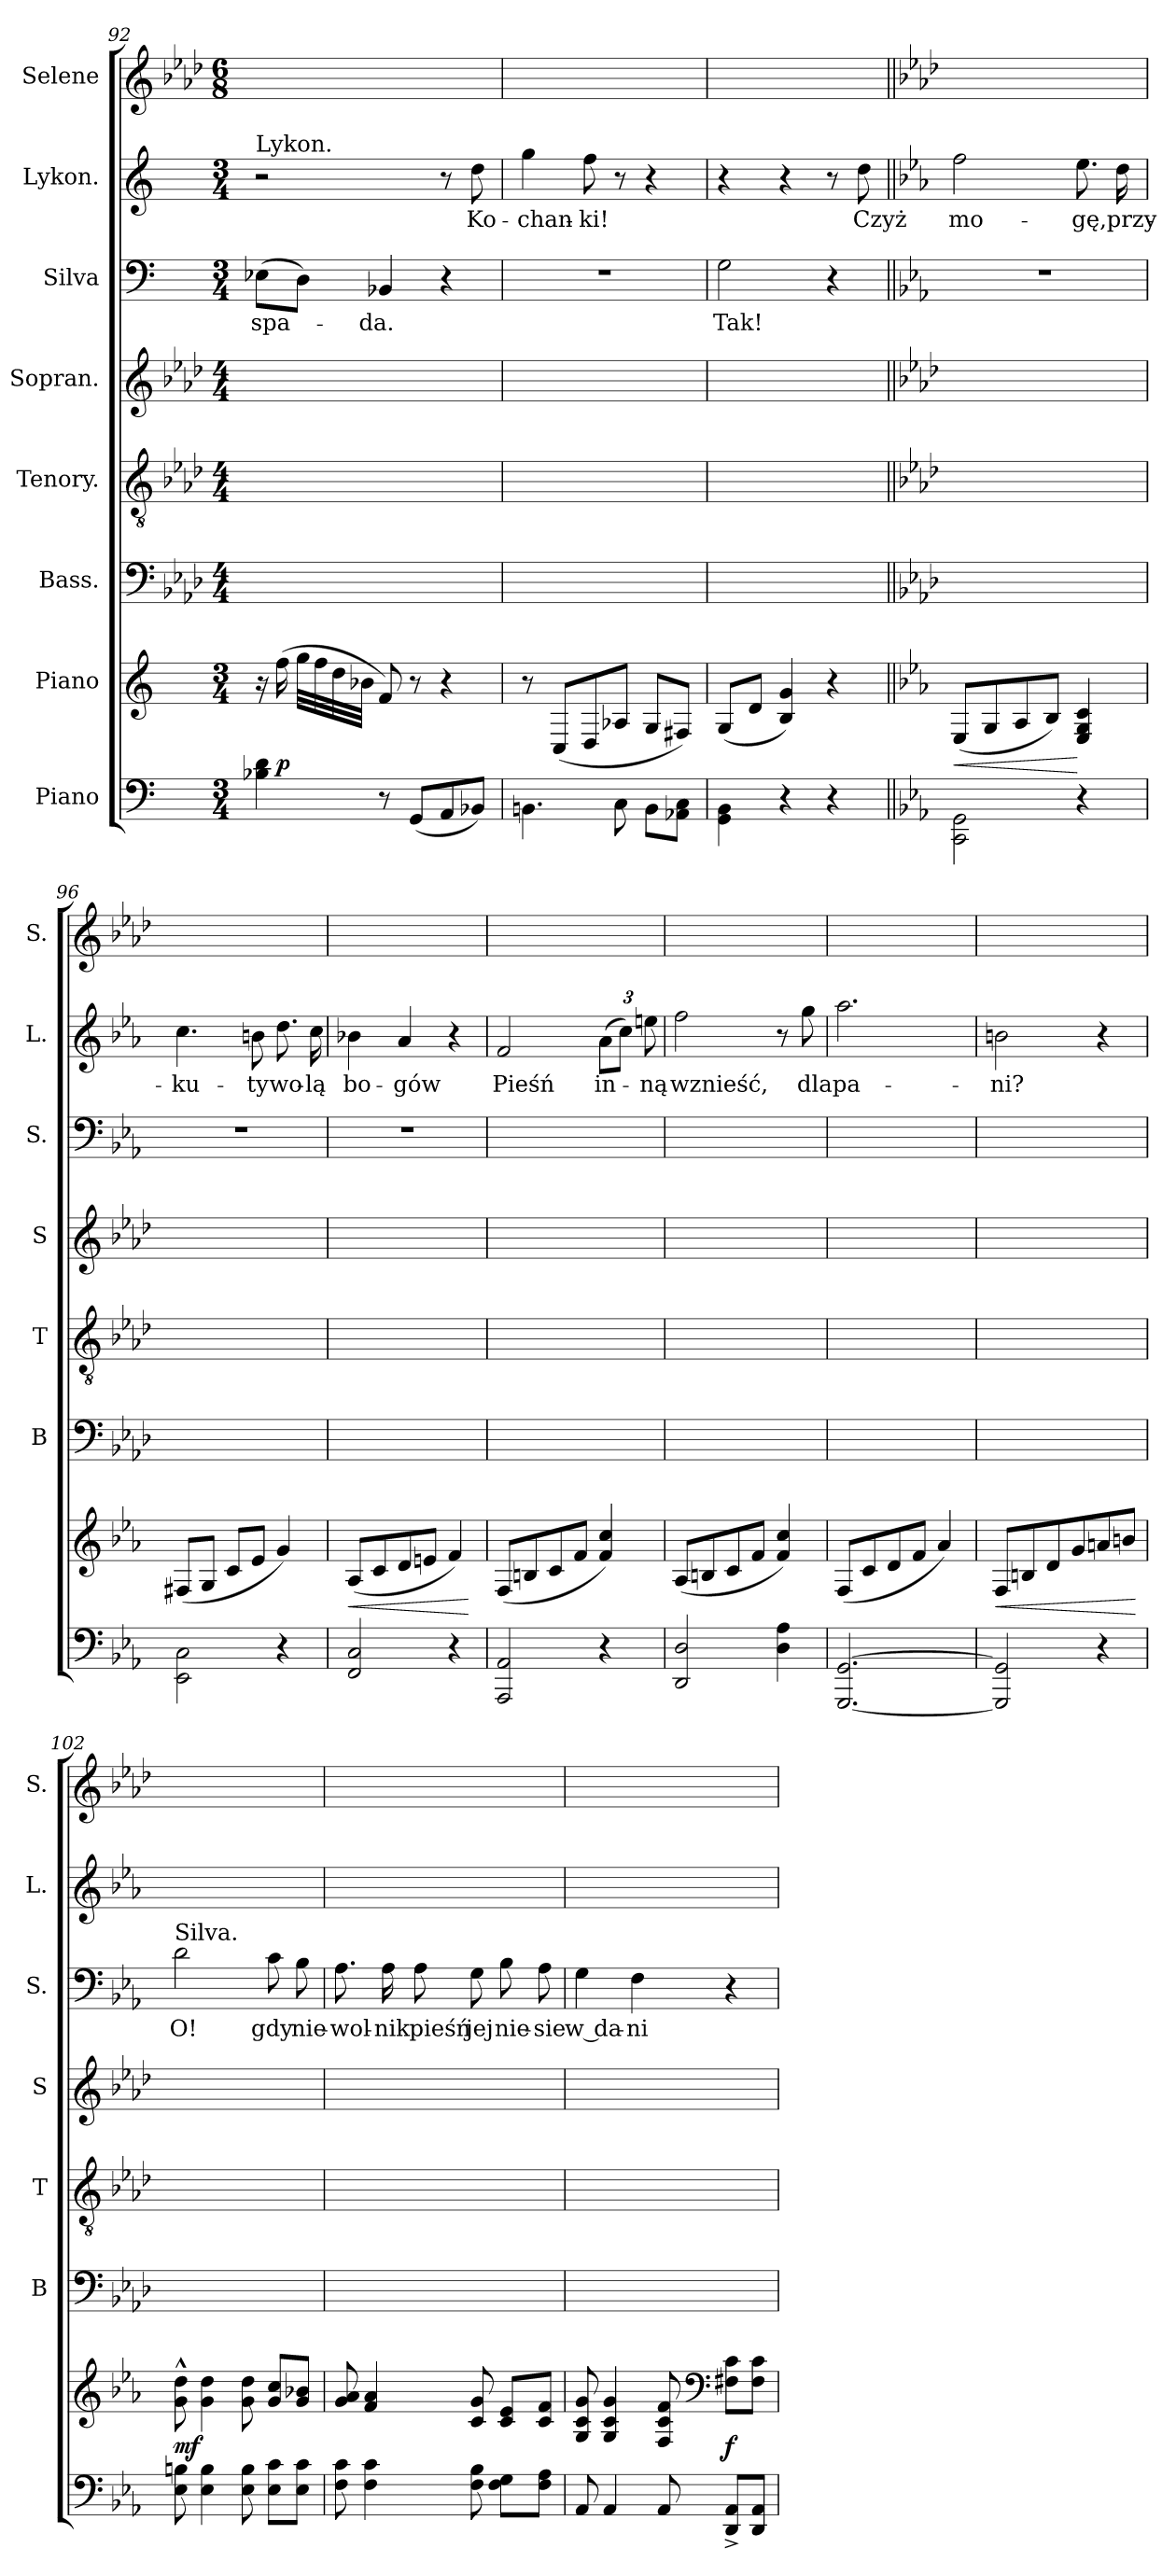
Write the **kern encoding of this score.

**kern	**kern	**dynam	**kern	**kern	**kern	**kern	**text	**kern	**text	**kern
*part8	*part7	*part7	*part6	*part5	*part4	*part3	*part3	*part2	*part2	*part1
*staff8	*staff7	*staff7	*staff6	*staff5	*staff4	*staff3	*staff3	*staff2	*staff2	*staff1
*I"Piano	*I"Piano	*	*I"Bass.	*I"Tenory.	*I"Sopran.	*I"Silva	*	*I"Lykon.	*	*I"Selene
*	*	*	*I'B	*I'T	*I'S	*I'S.	*	*I'L.	*	*I'S.
*clefF4	*clefG2	*	*clefF4	*clefGv2	*clefG2	*clefF4	*	*clefG2	*	*clefG2
*k[]	*k[]	*	*k[b-e-a-d-]	*k[b-e-a-d-]	*k[b-e-a-d-]	*k[]	*	*k[]	*	*k[b-e-a-d-]
*	*	*	*A-:	*A-:	*A-:	*	*	*	*	*A-:
*M3/4	*M3/4	*	*M4/4	*M4/4	*M4/4	*M3/4	*	*M3/4	*	*M6/8
=92	=92	=92	=92	=92	=92	=92	=92	=92	=92	=92
!	!	!	!	!	!	!	!	!LO:TX:a:t=Lykon.	!	!
4B-X\ 4d\	16r	.	2.ryy	2.ryy	2.ryy	(8E-X\L	spa-	2r	.	2.ryy
.	(16ff\	p	.	.	.	.	.	.	.	.
.	32gg\LLL	.	.	.	.	8D\J)	.	.	.	.
.	32ff\	.	.	.	.	.	.	.	.	.
.	32dd\	.	.	.	.	.	.	.	.	.
.	32b-X\JJJ	.	.	.	.	.	.	.	.	.
8r	8f/)	.	.	.	.	4BB-X/	-da.	.	.	.
(8GG/L	8r	.	.	.	.	.	.	.	.	.
8AA/	4r	.	.	.	.	4r	.	8r	.	.
8BB-X/J)	.	.	.	.	.	.	.	8dd\	Ko-	.
=93	=93	=93	=93	=93	=93	=93	=93	=93	=93	=93
4.BBn\	8r	.	2.ryy	2.ryy	2.ryy	2.r	.	4gg\	-chan-	2.ryy
.	(8C/L	.	.	.	.	.	.	.	.	.
.	8D/	.	.	.	.	.	.	8ff\	-ki!	.
8C\	8A-X/J	.	.	.	.	.	.	8r	.	.
8BB\L	8G/L	.	.	.	.	.	.	4r	.	.
8AA-X\ 8C\J	8F#X/J)	.	.	.	.	.	.	.	.	.
=94	=94	=94	=94	=94	=94	=94	=94	=94	=94	=94
4GG\ 4BB\	(<8G/L	.	2.ryy	2.ryy	2.ryy	2G\	Tak!	4r	.	2.ryy
.	8d/J	.	.	.	.	.	.	.	.	.
4r	4B/ 4g/)	.	.	.	.	.	.	4r	.	.
4r	4r	.	.	.	.	4r	.	8r	.	.
.	.	.	.	.	.	.	.	8dd\	Czyż	.
=95||	=95||	=95||	=95||	=95||	=95||	=95||	=95||	=95||	=95||	=95||
*k[b-e-a-]	*k[b-e-a-]	*	*	*	*	*k[b-e-a-]	*	*k[b-e-a-]	*	*
!	!	!LO:HP:b	!	!	!	!	!	!	!	!
2CC\ 2GG\	(>8E-/L	<	2.ryy	2.ryy	2.ryy	2.r	.	2ff\	mo-	2.ryy
.	8G/	.	.	.	.	.	.	.	.	.
.	8A-/	.	.	.	.	.	.	.	.	.
.	8B-/J)	.	.	.	.	.	.	.	.	.
4r	4E-/ 4G/ 4c/	[	.	.	.	.	.	8.ee-\	-gę,	.
.	.	.	.	.	.	.	.	16dd\	przy-	.
=96	=96	=96	=96	=96	=96	=96	=96	=96	=96	=96
2EE-\ 2C\	(8F#X/L	.	2.ryy	2.ryy	2.ryy	2.r	.	4.cc\	-ku-	2.ryy
.	8G/J	.	.	.	.	.	.	.	.	.
.	8c/L	.	.	.	.	.	.	.	.	.
.	8e-/J	.	.	.	.	.	.	8bn\	-ty	.
4r	4g/)	.	.	.	.	.	.	8.dd\	wo-	.
.	.	.	.	.	.	.	.	16cc\	-lą	.
=97	=97	=97	=97	=97	=97	=97	=97	=97	=97	=97
!	!	!LO:HP:b	!	!	!	!	!	!	!	!
2FF/ 2C/	(8A-/L	<	2.ryy	2.ryy	2.ryy	2.r	.	4b-X\	bo-	2.ryy
.	8c/	.	.	.	.	.	.	.	.	.
.	8d/	.	.	.	.	.	.	4a-/	-gów	.
.	8en/J	.	.	.	.	.	.	.	.	.
4r	4f/)	.	.	.	.	.	.	4r	.	.
.	.	[	.	.	.	.	.	.	.	.
=98	=98	=98	=98	=98	=98	=98	=98	=98	=98	=98
2AAA-/ 2AA-/	(8F/L	.	2.ryy	2.ryy	2.ryy	2.ryy	.	2f/	Pieśń	2.ryy
.	8Bn/	.	.	.	.	.	.	.	.	.
.	8c/	.	.	.	.	.	.	.	.	.
.	8f/J	.	.	.	.	.	.	.	.	.
*	*	*	*	*	*	*	*	*Xbrackettup	*	*
4r	4f/ 4cc/)	.	.	.	.	.	.	(12a-\L	in-	.
.	.	.	.	.	.	.	.	12cc\J)	.	.
.	.	.	.	.	.	.	.	12een\	-ną	.
=99	=99	=99	=99	=99	=99	=99	=99	=99	=99	=99
2DD/ 2D/	(8A-/L	.	2.ryy	2.ryy	2.ryy	2.ryy	.	2ff\	wznieść,	2.ryy
.	8Bn/	.	.	.	.	.	.	.	.	.
.	8c/	.	.	.	.	.	.	.	.	.
.	8f/J	.	.	.	.	.	.	.	.	.
4D\ 4A-\	4f/ 4cc/)	.	.	.	.	.	.	8r	.	.
.	.	.	.	.	.	.	.	8gg\	dla	.
=100	=100	=100	=100	=100	=100	=100	=100	=100	=100	=100
[2.GGG/ [2.GG/	(8F/L	.	2.ryy	2.ryy	2.ryy	2.ryy	.	2.aa-\	pa-	2.ryy
.	8c/	.	.	.	.	.	.	.	.	.
.	8d/	.	.	.	.	.	.	.	.	.
.	8f/J	.	.	.	.	.	.	.	.	.
.	4a-/)	.	.	.	.	.	.	.	.	.
=101	=101	=101	=101	=101	=101	=101	=101	=101	=101	=101
!	!	!LO:HP:b	!	!	!	!	!	!	!	!
2GGG]/ 2GG]/	8F/L	<	2.ryy	2.ryy	2.ryy	2.ryy	.	2bn\	-ni?	2.ryy
.	8Bn/	.	.	.	.	.	.	.	.	.
.	8d/	.	.	.	.	.	.	.	.	.
.	8g/	.	.	.	.	.	.	.	.	.
4r	8an/	.	.	.	.	.	.	4r	.	.
.	8bn/J	.	.	.	.	.	.	.	.	.
.	.	[	.	.	.	.	.	.	.	.
=102	=102	=102	=102	=102	=102	=102	=102	=102	=102	=102
!	!	!	!	!	!	!LO:TX:a:t=Silva.	!	!	!	!
8E-\ 8Bn\	8g^^\ 8dd^^\	mf	2.ryy	2.ryy	2.ryy	2d\	O!	2.ryy	.	2.ryy
4E-\ 4B\	4g\ 4dd\	.	.	.	.	.	.	.	.	.
8E-\ 8B\	8g\ 8dd\	.	.	.	.	.	.	.	.	.
8E-\ 8c\L	8g/ 8cc/L	.	.	.	.	8c\	gdy	.	.	.
8E-\ 8c\J	8g/ 8b-X/J	.	.	.	.	8B-\	nie-	.	.	.
=103	=103	=103	=103	=103	=103	=103	=103	=103	=103	=103
8F\ 8c\	8g/ 8a-/	.	2.ryy	2.ryy	2.ryy	8.A-\	-wol-	2.ryy	.	2.ryy
4F\ 4c\	4f/ 4a-/	.	.	.	.	.	.	.	.	.
.	.	.	.	.	.	16A-\	-nik	.	.	.
.	.	.	.	.	.	8A-\	pieśń	.	.	.
8F\ 8B-\	8c/ 8g/	.	.	.	.	8G\	jej	.	.	.
8F\ 8G\L	8c/ 8e-/L	.	.	.	.	8B-\	nie-	.	.	.
8F\ 8A-\J	8c/ 8f/J	.	.	.	.	8A-\	-sie	.	.	.
=104	=104	=104	=104	=104	=104	=104	=104	=104	=104	=104
8AA-/	8G/ 8c/ 8g/	.	2.ryy	2.ryy	2.ryy	4G\	w da-	2.ryy	.	2.ryy
4AA-/	4G/ 4c/ 4g/	.	.	.	.	.	.	.	.	.
.	.	.	.	.	.	4F\	-ni	.	.	.
8AA-/	8F/ 8c/ 8f/	.	.	.	.	.	.	.	.	.
*	*clefF4	*	*	*	*	*	*	*	*	*
8DD^/ 8AA-^/L	8F#X\ 8c\L	f	.	.	.	4r	.	.	.	.
8DD/ 8AA-/J	8F#\ 8c\J	.	.	.	.	.	.	.	.	.
=	=	=	=	=	=	=	=	=	=	=
*-	*-	*-	*-	*-	*-	*-	*-	*-	*-	*-
